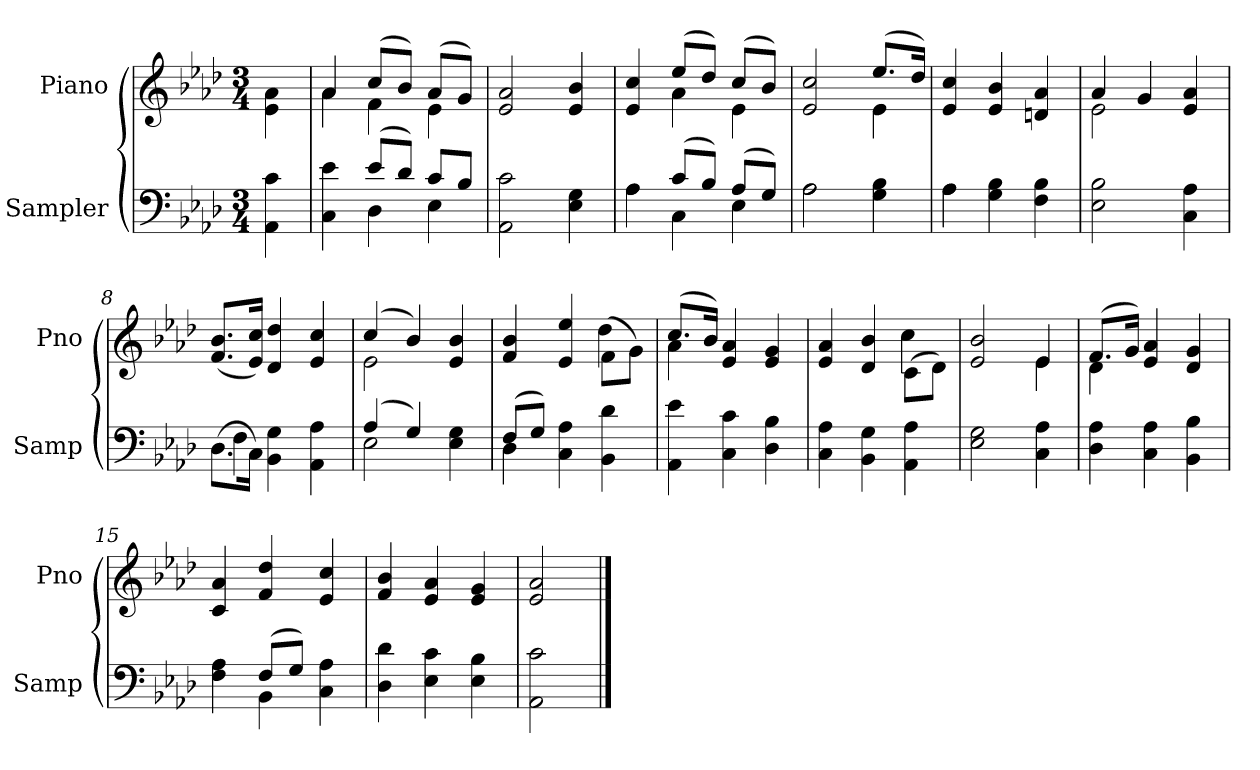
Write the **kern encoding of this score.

**kern	**kern
*part2	*part1
*staff2	*staff1
*I"Sampler	*I"Piano
*I'Samp	*I'Pno
*clefF4	*clefG2
*k[b-e-a-d-]	*k[b-e-a-d-]
*A-:	*A-:
*M3/4	*M3/4
=1	=1
4AA- 4c	4e-\ 4a-\
=2	=2
*^	*^
4C 4e-	4ryy	4a-/	4a-
(8e-/L	4D-	(8cc/L	4f
8d-/J)	.	8b-/J)	.
8c/L	4E-	(8a-/L	4e-
8B-/J	.	8g/J)	.
*v	*v	*	*
*	*v	*v
=3	=3
2AA- 2c	2e- 2a-
4E- 4G	4e- 4b-
=4	=4
*^	*^
4A-\	4A-	4e- 4cc	4ryy
(8c/L	4C	(8ee-/L	4a-
8B-/J)	.	8dd-/J)	.
(8A-/L	4E-	(8cc/L	4e-
8G/J)	.	8b-/J)	.
=5	=5	=5	=5
2A-\	2A-	2e- 2cc	2ryy
4G 4B-	4ryy	(8.ee-/L	4e-
.	.	16dd-/Jk)	.
*	*	*v	*v
=6	=6	=6
4A-\	4A-	4e- 4cc
4G 4B-	2ryy	4e- 4b-
4F 4B-	.	4dn 4a-
*v	*v	*
=7	=7
*	*^
2E- 2B-	4a-/	2e-
.	4g/	.
4C 4A-	4e- 4a-	4ryy
*	*v	*v
=8	=8
*^	*
(8.D-\L	4F	(8.f/ 8.b-/L
16C\Jk)	.	16e-/ 16cc/Jk)
4BB- 4G	2ryy	4d- 4dd-
4AA- 4A-	.	4e- 4cc
=9	=9	=9
*	*	*^
(4A-/	2E-	(4cc/	2e-
4G/)	.	4b-/)	.
4E- 4G	4ryy	4e- 4b-	4ryy
=10	=10	=10	=10
(8F/L	4D-	4f 4b-	2ryy
8G/J)	.	.	.
4C 4A-	2ryy	4e- 4ee-	.
4BB- 4d-	.	(8f\L	4dd-
.	.	8g\J)	.
*v	*v	*	*
=11	=11	=11
4AA- 4e-	(8.cc/L	4a-
.	16b-/Jk)	.
4C 4c	4e- 4a-	2ryy
4D- 4B-	4e- 4g	.
=12	=12	=12
4C 4A-	4e- 4a-	2ryy
4BB- 4G	4d- 4b-	.
4AA- 4A-	(8c\L	4cc
.	8d-\J)	.
=13	=13	=13
2E- 2G	2e- 2b-	2ryy
4C 4A-	4e-/	4e-
=14	=14	=14
4D- 4A-	(8.f/L	4d-
.	16g/Jk)	.
4C 4A-	4e- 4a-	2ryy
4BB- 4B-	4d- 4g	.
*	*v	*v
=15	=15
*^	*
4F 4A-	4ryy	4c 4a-
(8F/L	4BB-	4f 4dd-
8G/J)	.	.
4C 4A-	4ryy	4e- 4cc
*v	*v	*
=16	=16
4D- 4d-	4f 4b-
4E- 4c	4e- 4a-
4E- 4B-	4e- 4g
=17	=17
2AA- 2c	2e- 2a-
==	==
*-	*-
